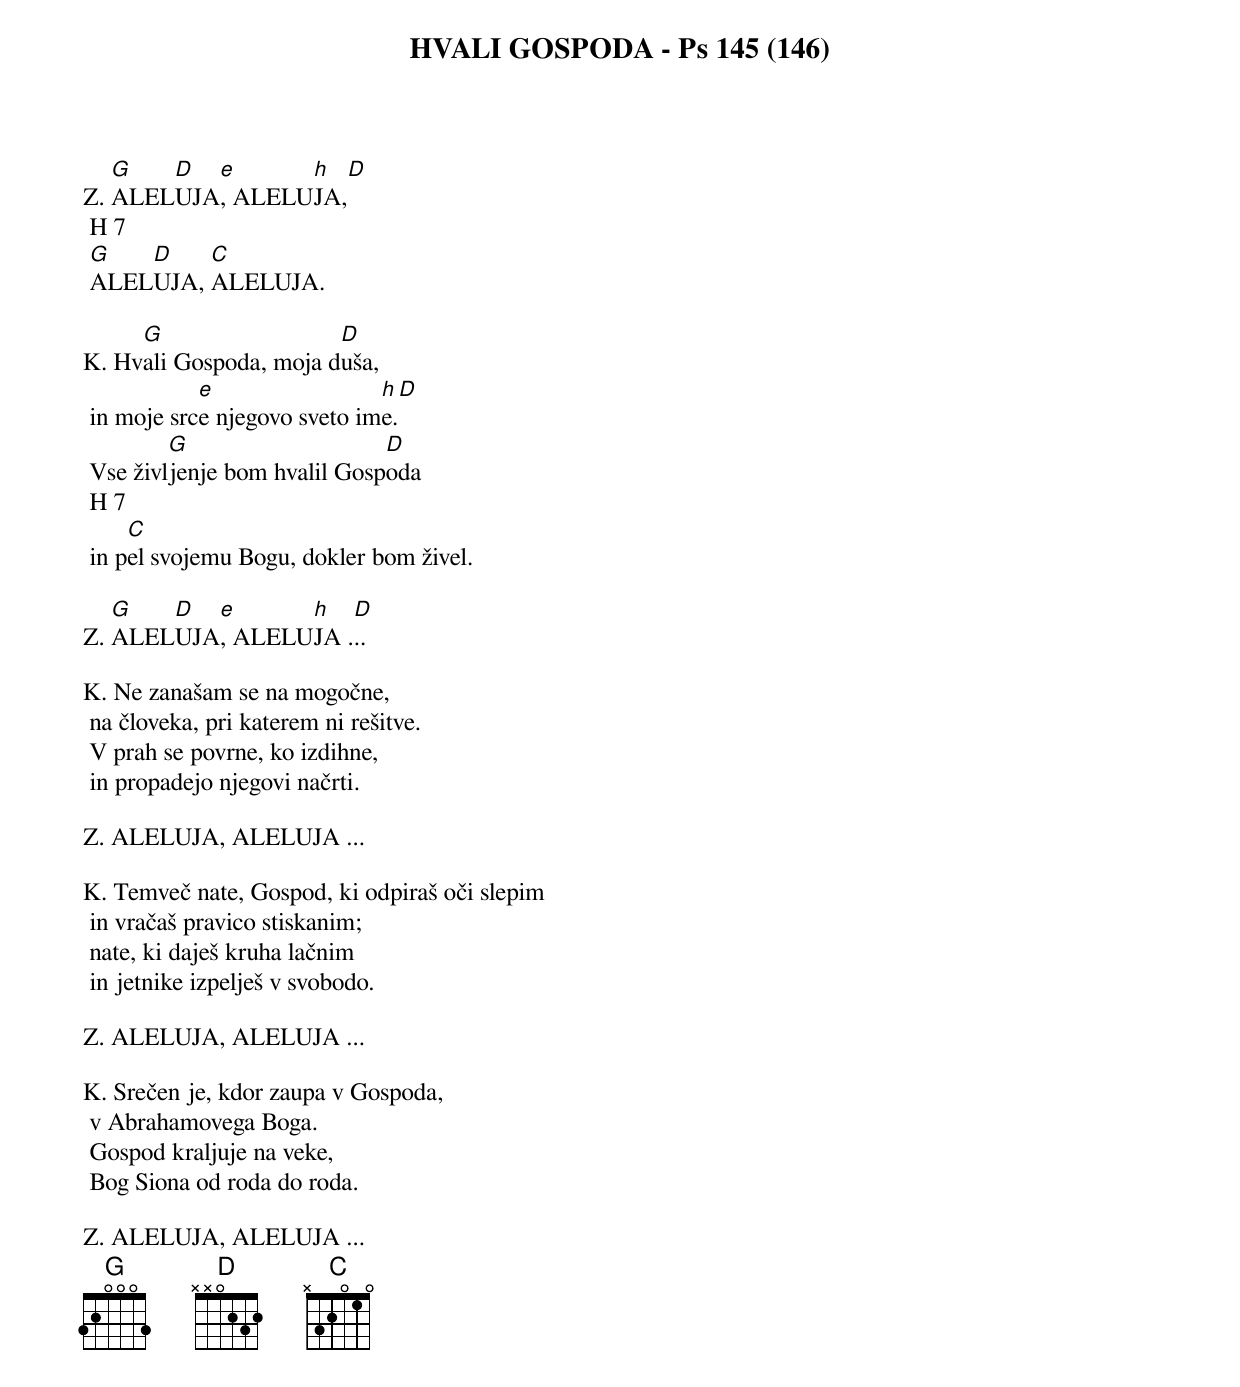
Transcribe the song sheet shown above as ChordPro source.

{title: HVALI GOSPODA - Ps 145 (146)}

Z.	[G]ALEL[D]UJA[e], ALELU[h]JA,[D]
	H 7
	[G]ALEL[D]UJA, [C]ALELUJA.

K.	Hv[G]ali Gospoda, moja d[D]uša,
	in moje src[e]e njegovo sveto im[h]e.[D]
	Vse živl[G]jenje bom hvalil Gosp[D]oda
	H 7
	in p[C]el svojemu Bogu, dokler bom živel.

Z.	[G]ALEL[D]UJA[e], ALELU[h]JA .[D]..

K.	Ne zanašam se na mogočne,
	na človeka, pri katerem ni rešitve.
	V prah se povrne, ko izdihne,
	in propadejo njegovi načrti.

Z.	ALELUJA, ALELUJA ...

K.	Temveč nate, Gospod, ki odpiraš oči slepim
	in vračaš pravico stiskanim;
	nate, ki daješ kruha lačnim
	in jetnike izpelješ v svobodo.

Z.	ALELUJA, ALELUJA ...

K.	Srečen je, kdor zaupa v Gospoda,
	v Abrahamovega Boga.
	Gospod kraljuje na veke,
	Bog Siona od roda do roda.

Z.	ALELUJA, ALELUJA ...
